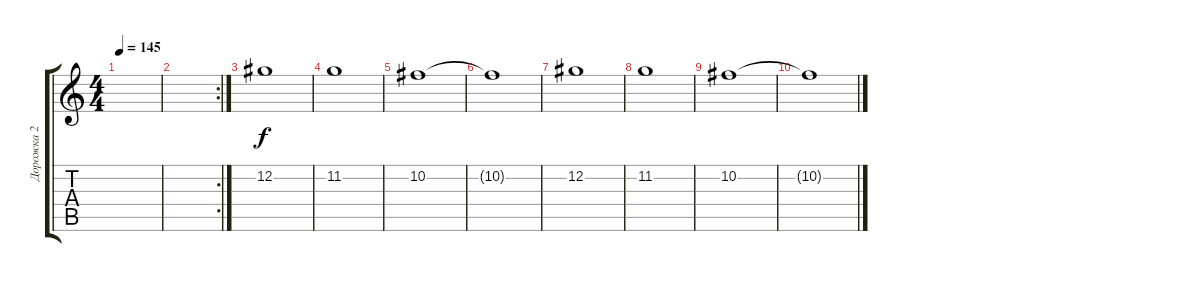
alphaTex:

\track ("Дорожка 2" "Дорожка 2") {instrument distortionguitar}
\staff {score tabs}
\tuning (Db4 Ab3 E3 B2 Gb2 Db2) {hide}
\ts (4 4)
\tempo 145
\clef g2
\ks c
|
\rc 2
|
12.2.1 |
11.2.1 |
10.2.1 |
10.2{t}.1 |
12.2.1 |
11.2.1 |
10.2.1 |
10.2{t}.1
